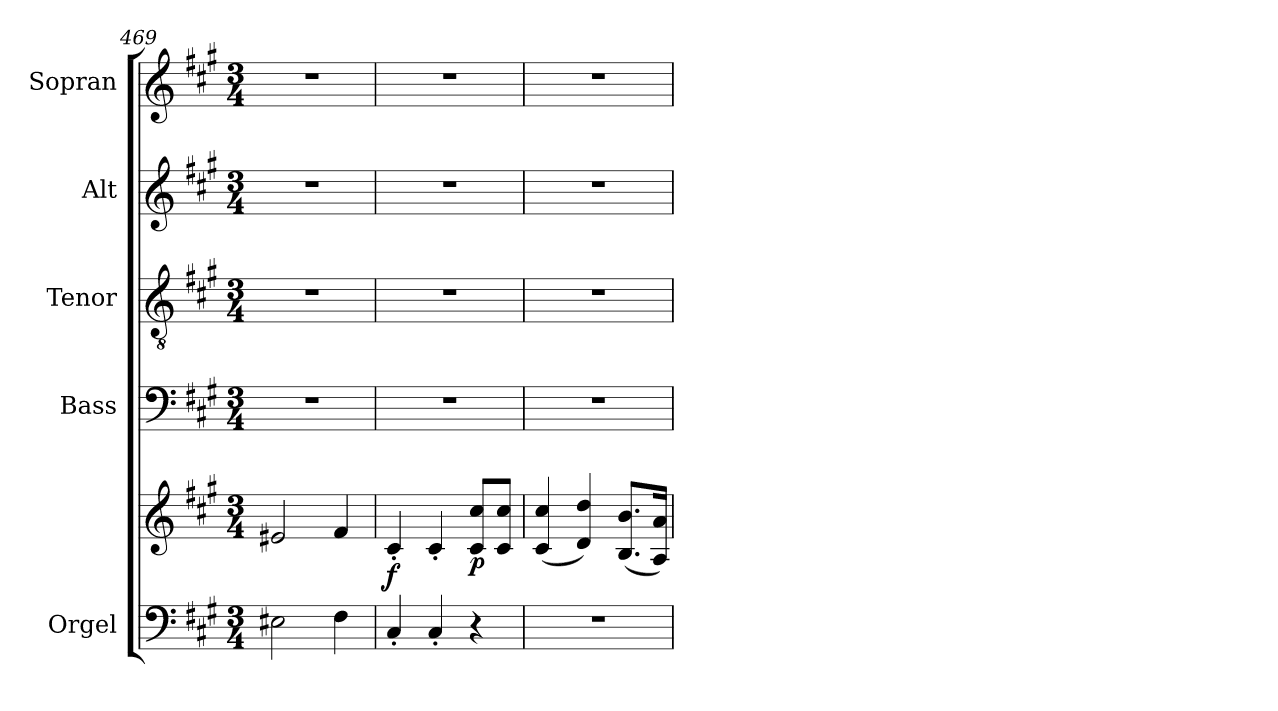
**kern	**kern	**dynam	**kern	**kern	**kern	**kern
*part5	*part5	*part5	*part4	*part3	*part2	*part1
*staff6	*staff5	*staff5/6	*staff4	*staff3	*staff2	*staff1
*I"Orgel	*	*	*I"Bass	*I"Tenor	*I"Alt	*I"Sopran
*I'Org.	*	*	*I'B.	*I'T.	*I'A.	*I'S.
*clefF4	*clefG2	*	*clefF4	*clefGv2	*clefG2	*clefG2
*k[f#c#g#]	*k[f#c#g#]	*	*k[f#c#g#]	*k[f#c#g#]	*k[f#c#g#]	*k[f#c#g#]
*A:	*A:	*	*A:	*A:	*A:	*A:
*M3/4	*M3/4	*	*M3/4	*M3/4	*M3/4	*M3/4
=469	=469	=469	=469	=469	=469	=469
2E#X\	2e#X/	.	2.r	2.r	2.r	2.r
4F#\	4f#/	.	.	.	.	.
=470	=470	=470	=470	=470	=470	=470
!	!	!LO:DY:b	!	!	!	!
4C#'</	4c#'</	f	2.r	2.r	2.r	2.r
4C#'</	4c#'</	.	.	.	.	.
!	!	!LO:DY:b	!	!	!	!
4r	8c#/ 8cc#/L	p	.	.	.	.
.	8c#/ 8cc#/J	.	.	.	.	.
=471	=471	=471	=471	=471	=471	=471
2.r	(<4c#/ 4cc#/	.	2.r	2.r	2.r	2.r
.	4d/ 4dd/)	.	.	.	.	.
.	(<8.B/ 8.b/L	.	.	.	.	.
.	16A/ 16a/Jk)	.	.	.	.	.
=	=	=	=	=	=	=
*-	*-	*-	*-	*-	*-	*-
